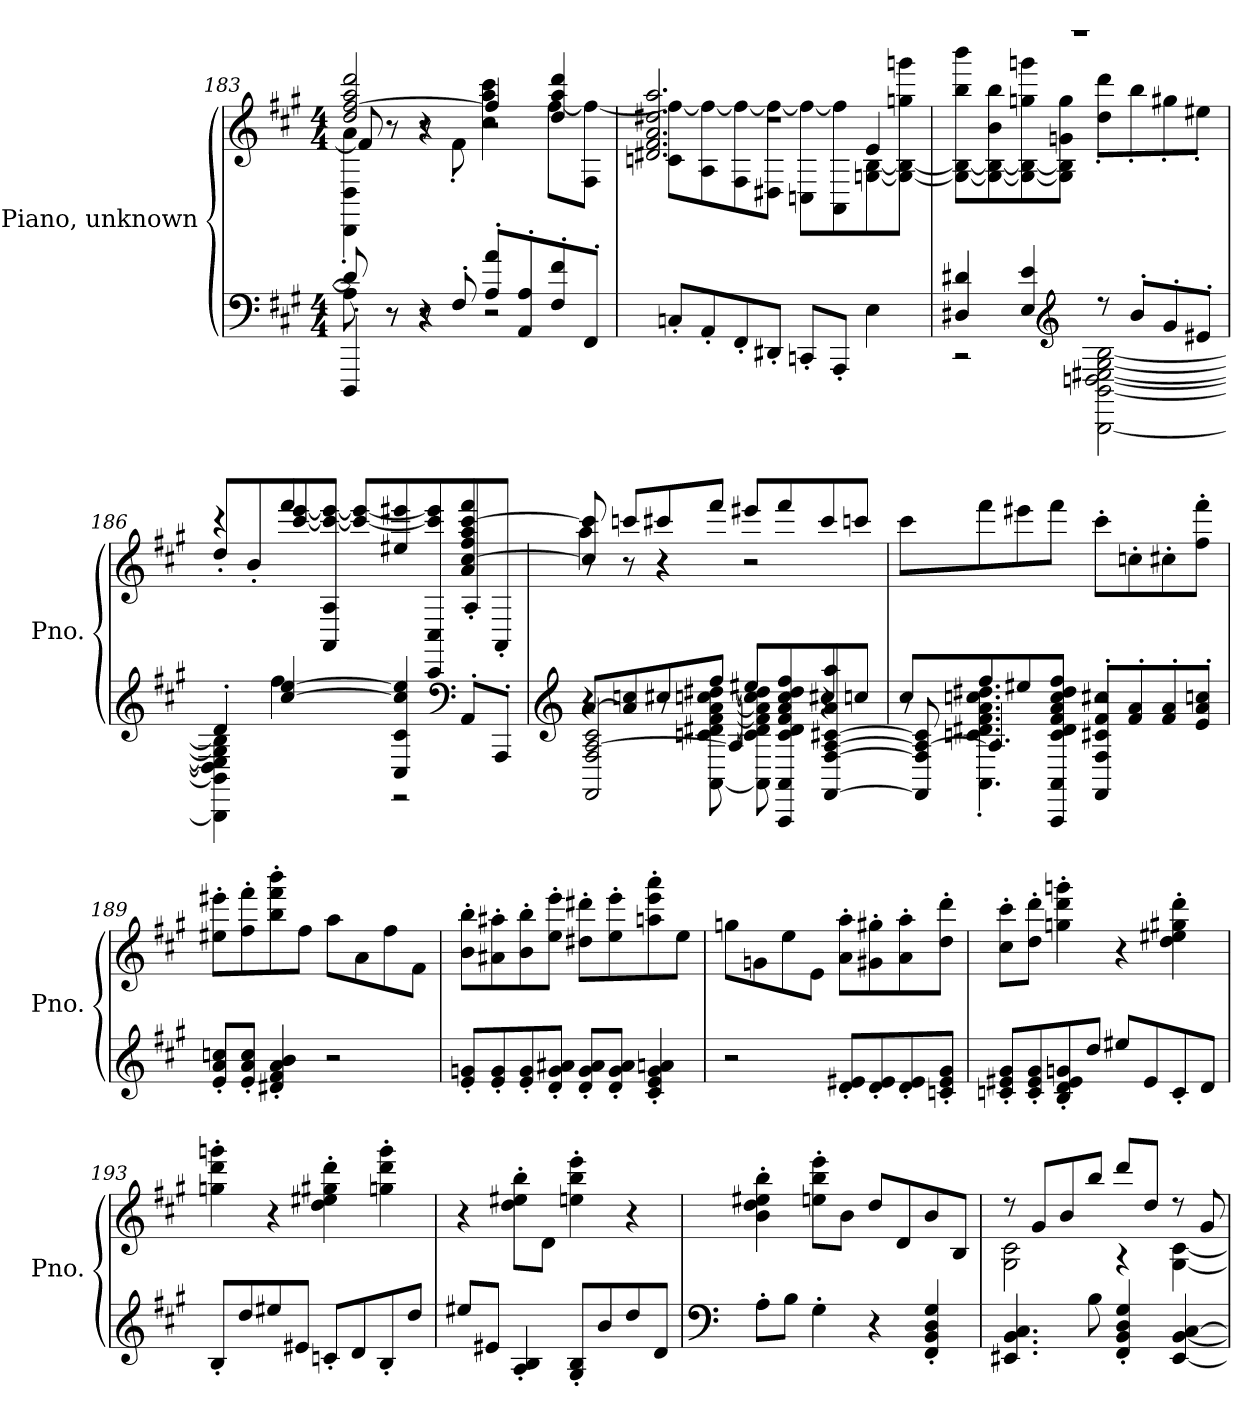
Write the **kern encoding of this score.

**kern	**kern
*part1	*part1
*staff2	*staff1
*I"Piano, unknown	*
*I'Pno.	*
*clefF4	*clefG2
*k[f#c#g#]	*k[f#c#g#]
*M4/4	*M4/4
=183	=183
*^	*^
*	*^	*	*^
8d/]	8A\]	4DDD'/	2dd/ [2ff#/ 2aa/ 2ddd/	4DD\' 4D\' 4a\'	8f#/]
8r	8r	.	.	.	8r
4r	4r	8r	.	8r	4r
.	.	8F#'/	.	8f#'\	.
2r	2r	8A/' 8a/'L	4ff#/]	4cc#\ 4aa\ 4ccc#\	2r
.	.	8AA/' 8A/'	.	.	.
.	.	8F#/' 8f#/'	4dd/ 4aa/ 4ddd/	[8ff#\L	.
.	.	8FF#'/J	.	8F#\ 8ff#\_J	.
*v	*v	*v	*	*	*
!!LO:LB:g=z	!!	!!
=184	=184	=184	=184
8Cn'/L	1r	8cn\ 8ff#\_L	2.d#X/ 2.f#/ 2.a/ 2.dd#X/ 2.aa/
8AA'/	.	8A\ 8ff#\_	.
8FF#'/	.	8F#\ 8ff#\_	.
8DD#X'/J	.	8D#X\ 8ff#\_J	.
8CCn'/L	.	8Cn\ 8ff#\_L	.
8AAA'/J	.	8AA\ 8ff#\]	.
4E\	.	[8Gn\ [8B\	4e/
.	.	8G\_ 8B\_ 8ggn\ 8gggn\J	.
*	*	*v	*v
=185	=185	=185
*^	*	*
4D#X/ 4d#X/	2r	1r	8G\_ 8B\_ 8bb\ 8bbb\L
.	.	.	8G\_ 8B\_ 8b\ 8bb\
4E/ 4e/	.	.	8G\_ 8B\_ 8ggn\ 8gggn\
.	.	.	8G\] 8B\] 8gn\ 8gg\J
*clefG2	*	*	*
8r	[2BBB\ [2BB\ [2Dn\ [2E#X\ [2G#\ [2B\	.	8dd\' 8ddd\'L
8b'/L	.	.	8bb'\
8g#'/	.	.	8gg#X'\
8e#X'/J	.	.	8ee#X'\J
!!LO:LB:g=z	!!
=186	=186	=186	=186
4d'/	4BBB\] 4BB\] 4D\] 4E#\] 4G#\] 4B\]	4r	8dd'/L
.	.	.	8b'/
[4cc#/ [4ee/	4ff#\	4fff#/	[8ccc#/ [8eee/
.	.	.	8AA/ 8A/ 8ccc#/_ 8eee/_J
4C#/ 4c#/ 4cc#/] 4ee/]	2r	4ee#X/ 4eee#X/	8ccc#/_ 8eee/_L
.	.	.	8CC#/ 8C#/ 8ccc#/] 8eee/]
*clefF4	*	*	*
8AA'/L	.	4a/ [4cc#/ 4ff#/ 4aa/ [4ccc#/ 4fff#/	8A'/
8AAA'/J	.	.	8AA'/J
*v	*v	*	*
*	*v	*v
=187	=187
*clefG2	*
*^	*^
*	*^	*	*^
[8a/L	4r	2FF#/ 2F#/ [2A/ 2c#/	8cc#/] 8ccc#/]	4aa\	8r
8a/] 8ccn/	.	.	8r	.	8cccn/L
8cc#X/	8r	.	4r	4r	8ccc#X/
8ff#/J	[8AA\ [8cn\ [8d#X\ [8f#\ [8a\ [8ccn\ [8dd#X\	.	.	.	8fff#/J
8ee#X/L	8AA\] 8c\] 8d#\] 8f#\] 8a\] 8cc\] 8dd#\]	4A/]	2r	2r	8eee#X/L
8AAA/ 8AA/ 8c/ 8d#/ 8f#/ 8a/ 8cc/ 8dd#/ 8ff#/	8r	.	.	.	8fff#/
8cc#X/	4r	[4FF#/ [4F#/ [4A/ [4c#X/ 4a/ 4aa/	.	.	8ccc#/
8ccn/J	.	.	.	.	8cccn/J
*	*	*	*v	*v	*v
!!LO:LB:g=z
=188	=188	=188	=188
8cc#/L	8r	8FF#/] 8F#/] 8A/_ 8c#/]	8ccc#\L
8ff#/	4.AA\' 4.cn\' 4.d#X\' 4.f#\' 4.a\' 4.ccn\' 4.dd#X\'	4.A/]	8fff#\
8ee#X/	.	.	8eee#X\
8AAA/ 8AA/ 8c/ 8d#/ 8f#/ 8a/ 8cc/ 8dd#/ 8ff#/J	.	.	8fff#\J
8FF#/' 8F#/' 8c#X/' 8f#/' 8cc#X/'L	2r	2r	8ccc#'\L
8f#/' 8a/'	.	.	8ccn'\
8f#/' 8a/'	.	.	8cc#X'\
8e/' 8a/' 8ccn/'J	.	.	8ff#\' 8fff#\'J
*v	*v	*v	*
=189	=189
8e/' 8a/' 8ccn/'L	8ee#X\' 8eee#X\'L
8e/' 8a/' 8cc/'J	8ff#\' 8fff#\'
4d#X/' 4f#/' 4a/' 4b/'	8bb\' 8fff#\' 8bbb\'
.	8ff#\J
2r	8aa\L
.	8a\
.	8ff#\
.	8f#\J
=190	=190
8e/' 8gn/'L	8b\' 8bb\'L
8e/' 8g/'	8a#X\' 8aa#X\'
8e/' 8g/'	8b\' 8bb\'
8d/' 8g/' 8a#X/'J	8ee\' 8eee\'J
8d/' 8g/' 8a#/'L	8dd#X\' 8ddd#X\'L
8d/' 8g/' 8a#/'J	8ee\' 8eee\'
4c#/' 4e/' 4g/' 4an/'	8aan\' 8eee\' 8aaa\'
.	8ee\J
!!LO:LB:g=z
=191	=191
2r	8ggn\L
.	8gn\
.	8ee\
.	8e\J
8d/' 8e#X/'L	8a\' 8aa\'L
8d/' 8e#/'	8g#X\' 8gg#X\'
8d/' 8e#/'	8a\' 8aa\'
8cn/' 8e#/' 8g#/'J	8dd\' 8ddd\'J
=192	=192
8cn/' 8e#X/' 8g#/'L	8cc#\' 8ccc#\'L
8c/' 8e#/' 8g#/'	8dd\' 8ddd\'J
8B/' 8d/' 8e#/' 8gn/'	4ggn\' 4ddd\' 4gggn\'
8dd/J	.
8ee#X/L	4r
8e#/	.
8c'/	4dd\' 4ee#X\' 4gg#X\' 4ddd\'
8d/J	.
=193	=193
8B'/L	4ggn\' 4ddd\' 4gggn\'
8dd/	.
8ee#X/	4r
8e#X/J	.
8cn'/L	4dd\' 4ee#X\' 4gg#X\' 4ddd\'
8d/	.
8B'/	4ggn\' 4ddd\' 4ggg\'
8dd/J	.
!!LO:PB:g=z
=194	=194
8ee#X/L	4r
8e#X/J	.
4A/' 4B/'	8dd\' 8ee#X\' 8bb\'L
.	8d\J
8G#/' 8B/'L	4een\' 4bb\' 4eee\'
8b/	.
8dd/	4r
8d/J	.
=195	=195
*clefF4	*
8A'\L	4b\' 4dd\' 4ee#X\' 4bb\'
8B\J	.
4G#'\	8een\' 8bb\' 8eee\'L
.	8b\J
4r	8dd/L
.	8d/
4FF#/' 4BB/' 4D/' 4G#/'	8b/
.	8B/J
=196	=196
*	*^
4.EE#X/ 4.BB/ 4.C#/	8r	2G#\ 2c#\
.	8g#/L	.
.	8b/	.
8B\	8bb/J	.
4FF#/' 4BB/' 4D/' 4G#/'	8ddd/L	4r
.	8dd/J	.
[4EE#/ [4BB/ [4C#/	8r	[4G#\ [4c#\
.	8g#/	.
*	*v	*v
=	=
*-	*-
